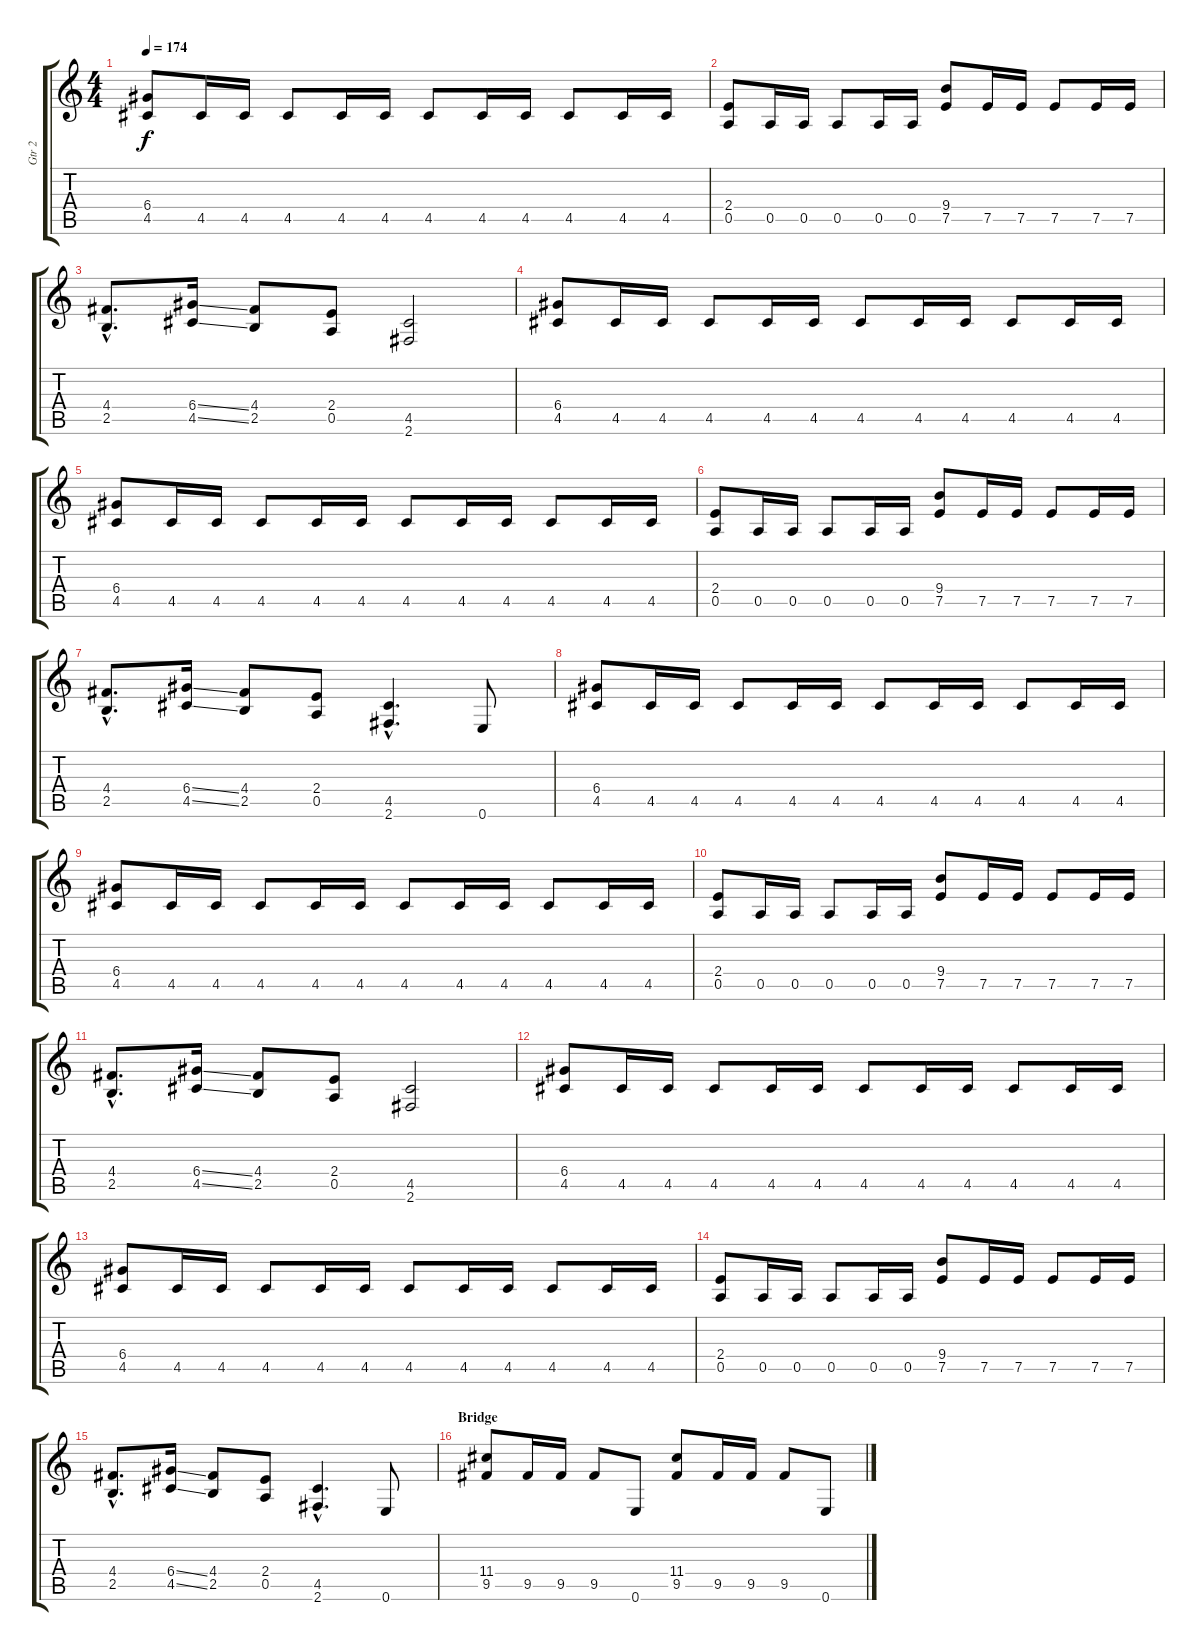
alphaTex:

\track ("Gtr 2" "Gtr 2") {instrument distortionguitar}
\staff {score tabs}
\tuning (E4 B3 G3 D3 A2 E2) {hide}
\ts (4 4)
\tempo 174
\clef g2
\ks c
(6.4 4.5).8{dy f} 4.5.16 4.5.16 4.5.8 4.5.16 4.5.16 4.5.8 4.5.16 4.5.16 4.5.8 4.5.16 4.5.16 |
(2.4 0.5).8 0.5.16 0.5.16 0.5.8 0.5.16 0.5.16 (9.4 7.5).8 7.5.16 7.5.16 7.5.8 7.5.16 7.5.16 |
(4.4{hac} 2.5{hac}).8{d} (6.4{ss} 4.5{ss}).16 (4.4 2.5).8 (2.4 0.5).8 (4.5 2.6).2 |
(6.4 4.5).8 4.5.16 4.5.16 4.5.8 4.5.16 4.5.16 4.5.8 4.5.16 4.5.16 4.5.8 4.5.16 4.5.16 |
(6.4 4.5).8 4.5.16 4.5.16 4.5.8 4.5.16 4.5.16 4.5.8 4.5.16 4.5.16 4.5.8 4.5.16 4.5.16 |
(2.4 0.5).8 0.5.16 0.5.16 0.5.8 0.5.16 0.5.16 (9.4 7.5).8 7.5.16 7.5.16 7.5.8 7.5.16 7.5.16 |
(4.4{hac} 2.5{hac}).8{d} (6.4{ss} 4.5{ss}).16 (4.4 2.5).8 (2.4 0.5).8 (4.5{hac} 2.6{hac}).4{d} 0.6.8 |
(6.4 4.5).8 4.5.16 4.5.16 4.5.8 4.5.16 4.5.16 4.5.8 4.5.16 4.5.16 4.5.8 4.5.16 4.5.16 |
(6.4 4.5).8 4.5.16 4.5.16 4.5.8 4.5.16 4.5.16 4.5.8 4.5.16 4.5.16 4.5.8 4.5.16 4.5.16 |
(2.4 0.5).8 0.5.16 0.5.16 0.5.8 0.5.16 0.5.16 (9.4 7.5).8 7.5.16 7.5.16 7.5.8 7.5.16 7.5.16 |
(4.4{hac} 2.5{hac}).8{d} (6.4{ss} 4.5{ss}).16 (4.4 2.5).8 (2.4 0.5).8 (4.5 2.6).2 |
(6.4 4.5).8 4.5.16 4.5.16 4.5.8 4.5.16 4.5.16 4.5.8 4.5.16 4.5.16 4.5.8 4.5.16 4.5.16 |
(6.4 4.5).8 4.5.16 4.5.16 4.5.8 4.5.16 4.5.16 4.5.8 4.5.16 4.5.16 4.5.8 4.5.16 4.5.16 |
(2.4 0.5).8 0.5.16 0.5.16 0.5.8 0.5.16 0.5.16 (9.4 7.5).8 7.5.16 7.5.16 7.5.8 7.5.16 7.5.16 |
(4.4{hac} 2.5{hac}).8{d} (6.4{ss} 4.5{ss}).16 (4.4 2.5).8 (2.4 0.5).8 (4.5{hac} 2.6{hac}).4{d} 0.6.8 |
\section ("" "Bridge")
(11.4 9.5).8 9.5.16 9.5.16 9.5.8 0.6.8 (11.4 9.5).8 9.5.16 9.5.16 9.5.8 0.6.8
